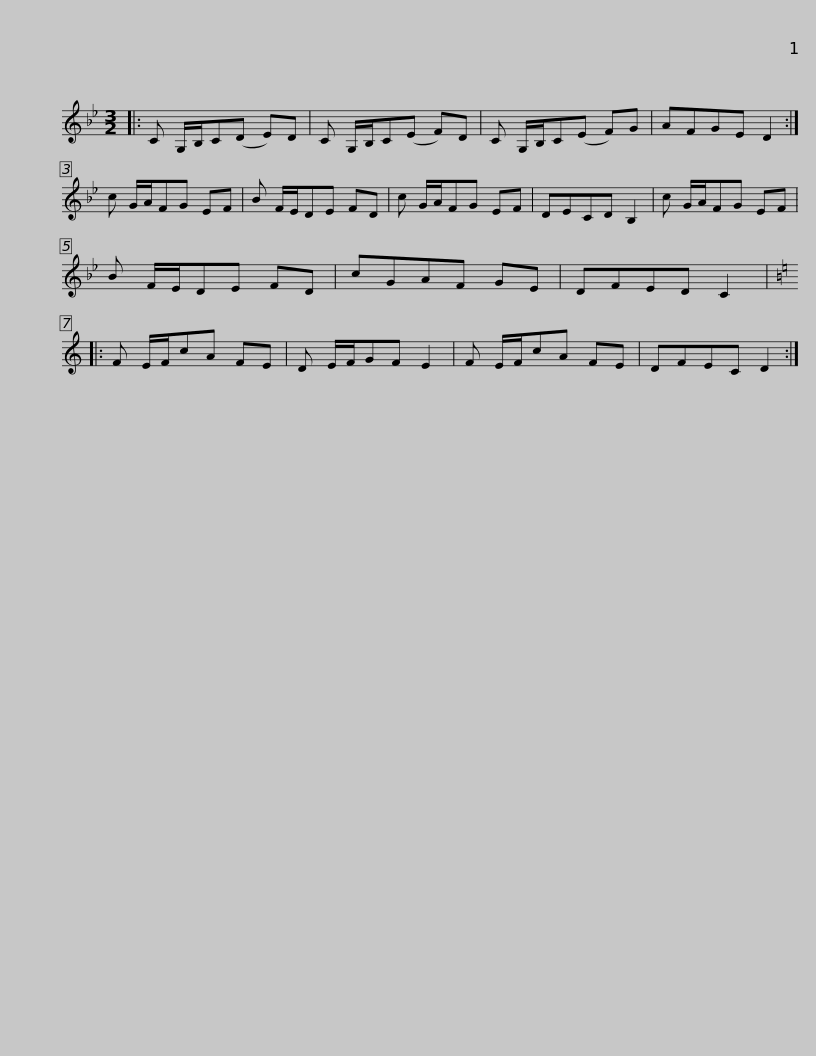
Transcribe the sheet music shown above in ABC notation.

X:1
L:1/8
M:3/2
I:linebreak $
K:Bb
V:1 treble
V:1
|: C G,/B,/C(D E)D | C G,/B,/C(E F)D | C G,/B,/C(E F)G | AFGE D2 :| c G/A/FG EF |$ %5
 B F/E/DE FD | c G/A/FG EF | DECD B,2 | c G/A/FG EF | B F/E/DE FD | %10
 cGAF GE | DFED C2 |:$[K:C] F E/F/cA FE | D E/F/GF E2 | F E/F/cA FE | %15
 DFEC D2 :| %16
